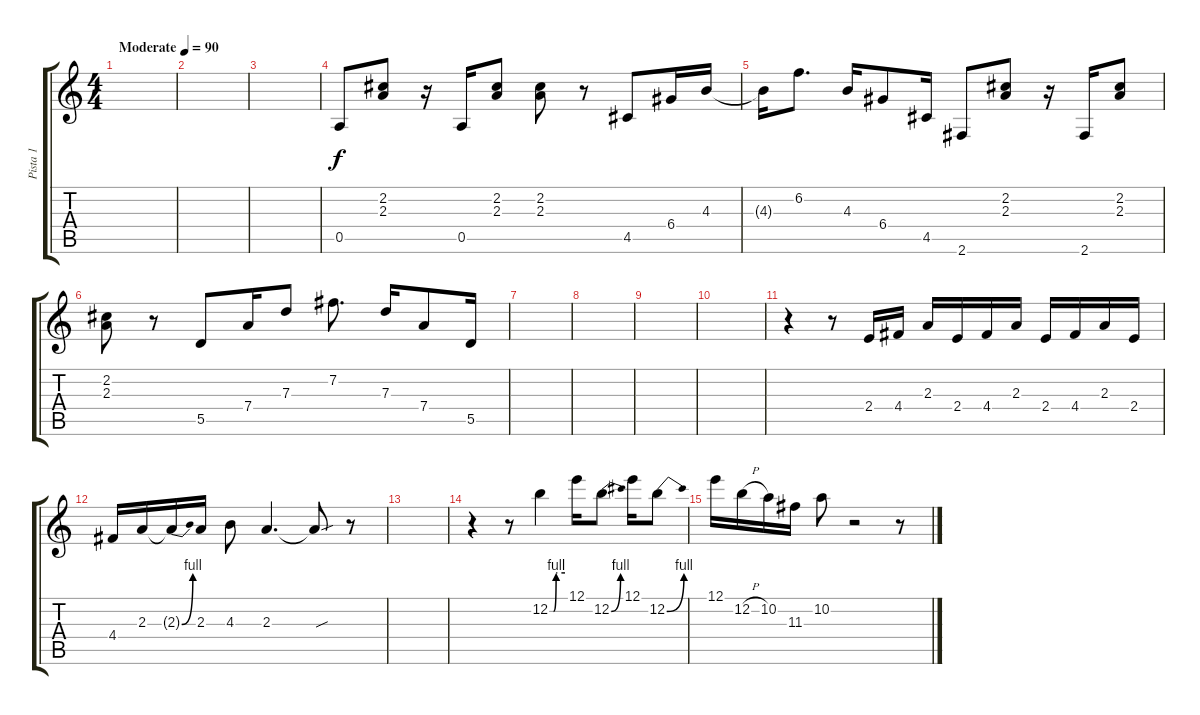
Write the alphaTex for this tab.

\track ("Pista 1" "Pista 1") {solo instrument acousticguitarsteel}
\staff {score tabs}
\tuning (E4 B3 G3 D3 A2 E2) {hide}
\ts (4 4)
\tempo (90 "Moderate")
\clef g2
\ks c
|
|
|
0.5.8 (2.2 2.3).8 r.16 0.5.16 (2.2 2.3).8 (2.2 2.3).8 r.8 4.5.8 6.4.16 4.3.16 |
4.3{t}.16 6.2.8{d} 4.3.16 6.4.8 4.5.16 2.6.8 (2.2 2.3).8 r.16 2.6.16 (2.2 2.3).8 |
(2.2 2.3).8 r.8 5.5.8 7.4.16 7.3.8 7.2.8{d} 7.3.16 7.4.8 5.5.16 |
|
|
|
|
r.4 r.8 2.4.16 4.4.16 2.3.16 2.4.16 4.4.16 2.3.16 2.4.16 4.4.16 2.3.16 2.4.16 |
4.4.16 2.3.16 2.3{be (bend 0 0 60 4) t}.16 2.3.16 4.3.8 2.3.4{d} 2.3{sou t}.8 r.8 |
|
r.4 r.8 12.2{be (custom 0 0 15 0 25 4 30 4 60 4)}.4 12.1.16 12.2{be (bend 0 0 60 4)}.8 12.1.16 12.2{be (bend 0 0 60 4)}.8 |
12.1.16 12.2{h}.16 10.2.16 11.3.16 10.2.8 r.2 r.8
